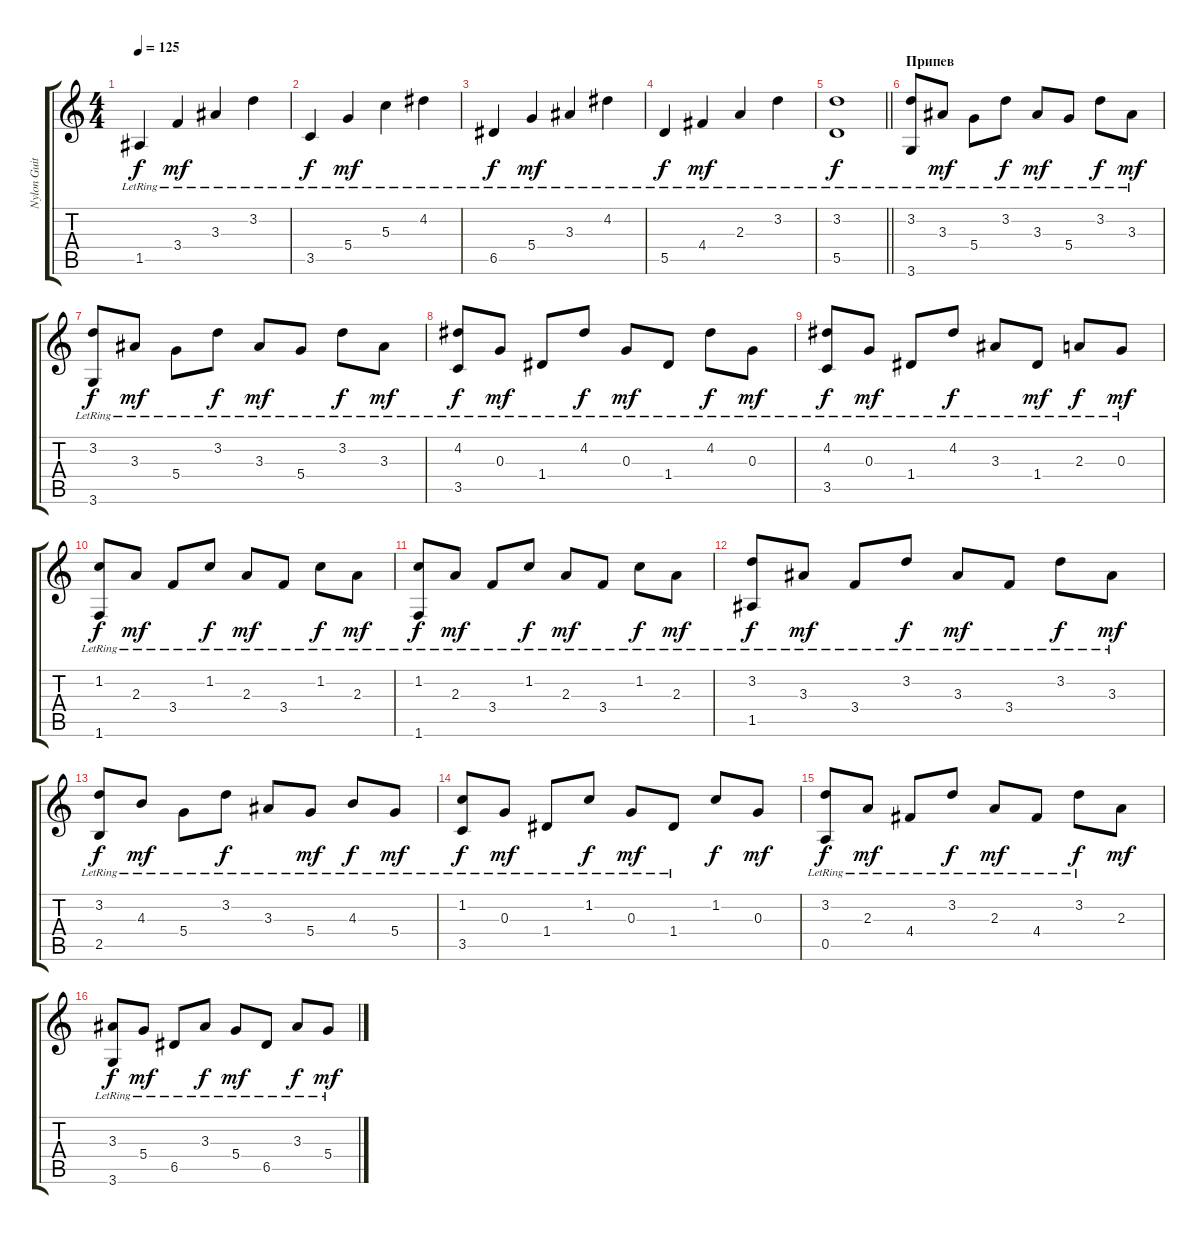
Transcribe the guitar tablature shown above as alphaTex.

\track ("Nylon Guitar" "Nylon Guit") {instrument acousticguitarnylon}
\staff {score tabs}
\tuning (E4 B3 G3 D3 A2 E2) {hide}
\ts (4 4)
\tempo 125
\clef g2
\ks c
1.5{lr}.4{dy f} 3.4{lr}.4{dy mf} 3.3{lr}.4 3.2{lr}.4 |
3.5{lr}.4{dy f} 5.4{lr}.4{dy mf} 5.3{lr}.4 4.2{lr}.4 |
6.5{lr}.4{dy f} 5.4{lr}.4{dy mf} 3.3{lr}.4 4.2{lr}.4 |
5.5{lr}.4{dy f} 4.4{lr}.4{dy mf} 2.3{lr}.4 3.2{lr}.4 |
\barLineRight lightlight
(3.2 5.5{lr}).1{dy f} |
\section ("" "Припев")
(3.2{lr} 3.6{lr}).8 3.3{lr}.8{dy mf} 5.4{lr}.8 3.2{lr}.8{dy f} 3.3{lr}.8{dy mf} 5.4{lr}.8 3.2{lr}.8{dy f} 3.3{lr}.8{dy mf} |
(3.2{lr} 3.6{lr}).8{dy f} 3.3{lr}.8{dy mf} 5.4{lr}.8 3.2{lr}.8{dy f} 3.3{lr}.8{dy mf} 5.4{lr}.8 3.2{lr}.8{dy f} 3.3{lr}.8{dy mf} |
(4.2{lr} 3.5{lr}).8{dy f} 0.3{lr}.8{dy mf} 1.4{lr}.8 4.2{lr}.8{dy f} 0.3{lr}.8{dy mf} 1.4{lr}.8 4.2{lr}.8{dy f} 0.3{lr}.8{dy mf} |
(4.2{lr} 3.5{lr}).8{dy f} 0.3{lr}.8{dy mf} 1.4{lr}.8 4.2{lr}.8{dy f} 3.3{lr}.8 1.4{lr}.8{dy mf} 2.3{lr}.8{dy f} 0.3{lr}.8{dy mf} |
(1.2{lr} 1.6{lr}).8{dy f} 2.3{lr}.8{dy mf} 3.4{lr}.8 1.2{lr}.8{dy f} 2.3{lr}.8{dy mf} 3.4{lr}.8 1.2{lr}.8{dy f} 2.3{lr}.8{dy mf} |
(1.2{lr} 1.6{lr}).8{dy f} 2.3{lr}.8{dy mf} 3.4{lr}.8 1.2{lr}.8{dy f} 2.3{lr}.8{dy mf} 3.4{lr}.8 1.2{lr}.8{dy f} 2.3{lr}.8{dy mf} |
(3.2{lr} 1.5{lr}).8{dy f} 3.3{lr}.8{dy mf} 3.4{lr}.8 3.2{lr}.8{dy f} 3.3{lr}.8{dy mf} 3.4{lr}.8 3.2{lr}.8{dy f} 3.3{lr}.8{dy mf} |
(3.2{lr} 2.5{lr}).8{dy f} 4.3{lr}.8{dy mf} 5.4{lr}.8 3.2{lr}.8{dy f} 3.3{lr}.8 5.4{lr}.8{dy mf} 4.3{lr}.8{dy f} 5.4{lr}.8{dy mf} |
(1.2{lr} 3.5{lr}).8{dy f} 0.3{lr}.8{dy mf} 1.4{lr}.8 1.2{lr}.8{dy f} 0.3{lr}.8{dy mf} 1.4{lr}.8 1.2.8{dy f} 0.3.8{dy mf} |
(3.2{lr} 0.5{lr}).8{dy f} 2.3{lr}.8{dy mf} 4.4{lr}.8 3.2{lr}.8{dy f} 2.3{lr}.8{dy mf} 4.4{lr}.8 3.2{lr}.8{dy f} 2.3.8{dy mf} |
(3.3{lr} 3.6{lr}).8{dy f} 5.4{lr}.8{dy mf} 6.5{lr}.8 3.3{lr}.8{dy f} 5.4{lr}.8{dy mf} 6.5{lr}.8 3.3{lr}.8{dy f} 5.4{lr}.8{dy mf}
